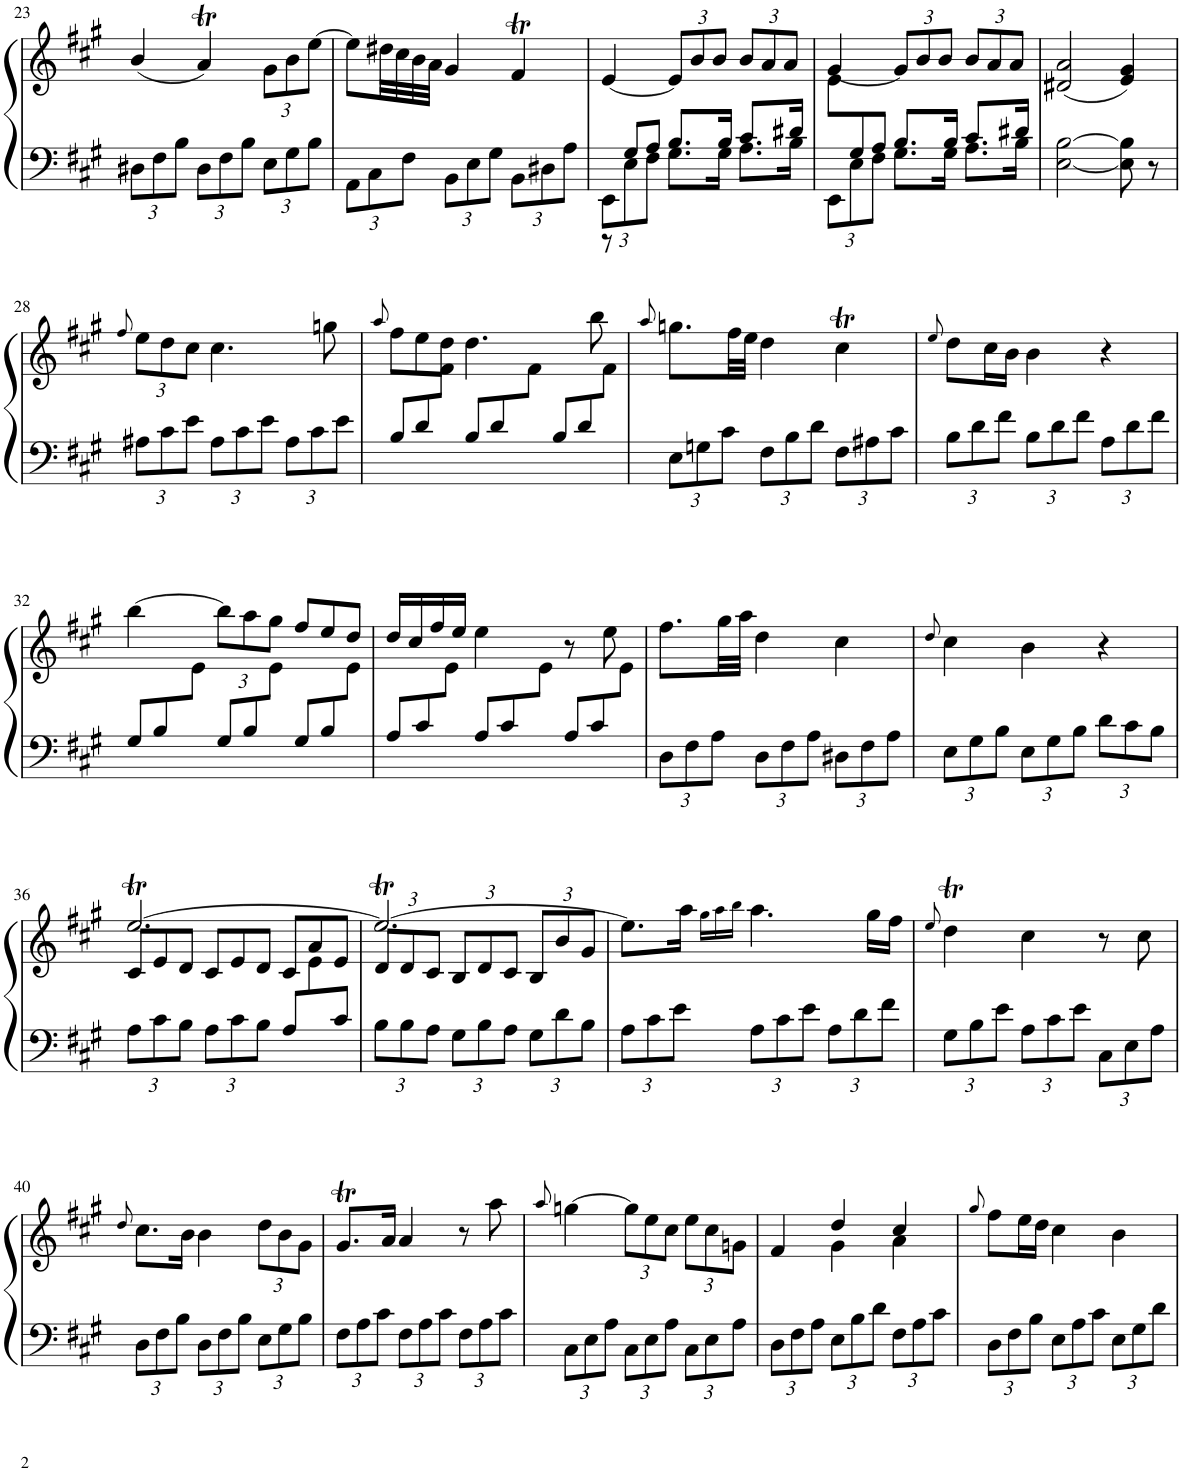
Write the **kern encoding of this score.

**kern	**kern
*part1	*part1
*staff2	*staff1
*I"Piano	*
*I'Pno.	*
!!LO:PB:g=z
*clefF4	*clefG2
*k[f#c#g#]	*k[f#c#g#]
*M3/4	*M3/4
*Xbrackettup	*
=23	=23
12D#X\L	(4b/
12F#\	.
12B\J	.
12D#\L	4aT/)
12F#\	.
12B\J	.
*	*Xbrackettup
12E\L	12g#\L
12G#\	12b\
12B\J	[12ee\J
=24	=24
12AA\L	8ee\L]
12C#\	.
.	32dd#X\LL
.	32cc#\
12F#\J	.
.	32b\
.	32a\JJJ
12BB\L	4g#/
12E\	.
12G#\J	.
12BB\L	4f#T/
12D#X\	.
12A\J	.
=25	=25
*^	*
*	*brackettup	*
12EE\L	12r	[4e/
12E\	12G#/L	.
12F#\J	12A/J	.
8.G#\L	8.B/L	12e/L]
.	.	12b/
.	.	12b/J
16G#\Jk	16B/Jk	.
8.A\L	8.c#/L	12b/L
.	.	12a/
.	.	12a/J
16B\Jk	16d#X/Jk	.
=26	=26	=26
*Xbrackettup	*	*
*	*	*^
12EE\L	12ryy	[4g#/	12e\L
12E\	12G#/	.	3%2ryy
12F#\J	12A/J	.	.
8.G#\L	8.B/L	12g#/L]	.
.	.	12b/	.
.	.	12b/J	.
16G#\Jk	16B/Jk	.	.
8.A\L	8.c#/L	12b/L	.
.	.	12a/	.
.	.	12a/J	.
16B\Jk	16d#X/Jk	.	.
*v	*v	*	*
*	*v	*v
=27	=27
[2E\ [2B\	(2d#X/ 2a/
8E\] 8B\]	4e/ 4g#/)
8r	.
!!LO:LB:g=z
=28	=28
.	8qff#/
12A#X\L	12ee\L
12c#\	12dd\
12e\J	12cc#\J
12A#\L	4.cc#\
12c#\	.
12e\J	.
12A#\L	.
12c#\	.
.	8ggn\
12e\J	.
=29	=29
.	8qaa/
*	*^
12B/L	12ff#\L	6ryy
12d/	12ee\	.
12ryy	12dd\J	12f#\J
12B/L	4.dd\	6ryy
12d/	.	.
12ryy	.	12f#\J
12B/L	.	6ryy
12d/	.	.
.	8bb\	.
12ryy	.	12f#\J
*	*v	*v
=30	=30
.	8qaa/
12E\L	8.ggn\L
12Gn\	.
12c#\J	.
.	32ff#\LL
.	32ee\JJJ
12F#\L	4dd\
12B\	.
12d\J	.
12F#\L	4cc#t\
12A#X\	.
12c#\J	.
=31	=31
.	8qee/
12B\L	8dd\L
12d\	.
.	16cc#\L
12f#\J	.
.	16b\JJ
12B\L	4b\
12d\	.
12f#\J	.
12A\L	4r
12d\	.
12f#\J	.
!!LO:LB:g=z
=32	=32
*	*^
12G#/L	[4bb\	6ryy
12B/	.	.
12ryy	.	12e\J
12G#/L	12bb\L]	6ryy
12B/	12aa\	.
12ryy	12gg#\J	12e\J
12G#/L	12ff#/L	6ryy
12B/	12ee/	.
12ryy	12dd/J	12e\J
=33	=33	=33
12A/L	16dd/LL	6ryy
.	16cc#/	.
12c#/	.	.
.	16ff#/	.
12ryy	.	12e\J
.	16ee/JJ	.
12A/L	4ee\	6ryy
12c#/	.	.
12ryy	.	12e\J
12A/L	8r	6ryy
12c#/	.	.
.	8ee\	.
12ryy	.	12e\J
*	*v	*v
=34	=34
12D\L	8.ff#\L
12F#\	.
12A\J	.
.	32gg#\LL
.	32aa\JJJ
12D\L	4dd\
12F#\	.
12A\J	.
12D#X\L	4cc#\
12F#\	.
12A\J	.
=35	=35
.	8qdd/
12E\L	4cc#\
12G#\	.
12B\J	.
12E\L	4b\
12G#\	.
12B\J	.
12d\L	4r
12c#\	.
12B\J	.
!!LO:LB:g=z
=36	=36
*	*^
*	*	*^
12A\L	12c#/L	[2.eeT/	12%7ryy
12c#\	12e/	.	.
12B\J	12d/J	.	.
12A\L	12c#/L	.	.
12c#\	12e/	.	.
12B\J	12d/J	.	.
12A/L	12c#/L	.	.
12ryy	12a/	.	12e\
12c#/J	12e/J	.	12ryy
*	*	*v	*v
=37	=37	=37
12B\L	12d/L	2.eeT/_
12B\	12d/	.
12A\J	12c#/J	.
12G#\L	12B/L	.
12B\	12d/	.
12A\J	12c#/J	.
12G#\L	12B/L	.
12d\	12b/	.
12B\J	12g#/J	.
=38	=38	=38
12A\L	2.ryy	8.ee\L]
12c#\	.	.
12e\J	.	.
.	.	16aa\Jk
.	.	16qgg#\LL
.	.	16qaa\
.	.	16qbb\JJ
12A\L	.	4.aa\
12c#\	.	.
12e\J	.	.
12A\L	.	.
12d\	.	.
.	.	16gg#\LL
12f#\J	.	.
.	.	16ff#\JJ
*	*v	*v
=39	=39
.	8qee/
12G#\L	4ddT\
12B\	.
12e\J	.
12A\L	4cc#\
12c#\	.
12e\J	.
12C#\L	8r
12E\	.
.	8cc#\
12A\J	.
!!LO:LB:g=z
=40	=40
.	8qdd/
12D\L	8.cc#\L
12F#\	.
12B\J	.
.	16b\Jk
12D\L	4b\
12F#\	.
12B\J	.
12E\L	12dd\L
12G#\	12b\
12B\J	12g#\J
=41	=41
12F#\L	8.g#t/L
12A\	.
12c#\J	.
.	16a/Jk
12F#\L	4a/
12A\	.
12c#\J	.
12F#\L	8r
12A\	.
.	8aa\
12c#\J	.
=42	=42
.	8qaa/
12C#\L	[4ggn\
12E\	.
12A\J	.
12C#\L	12gg\L]
12E\	12ee\
12A\J	12cc#\J
12C#\L	12ee\L
12E\	12cc#\
12A\J	12gn\J
=43	=43
*	*^
12D\L	4f#/	4ryy
12F#\	.	.
12A\J	.	.
12E\L	4dd/	4g#\
12B\	.	.
12d\J	.	.
12F#\L	4cc#/	4a\
12A\	.	.
12c#\J	.	.
*	*v	*v
=44	=44
.	8qgg#/
12D\L	8ff#\L
12F#\	.
.	16ee\L
12B\J	.
.	16dd\JJ
12E\L	4cc#\
12A\	.
12c#\J	.
12E\L	4b\
12G#\	.
12d\J	.
=	=
*-	*-
